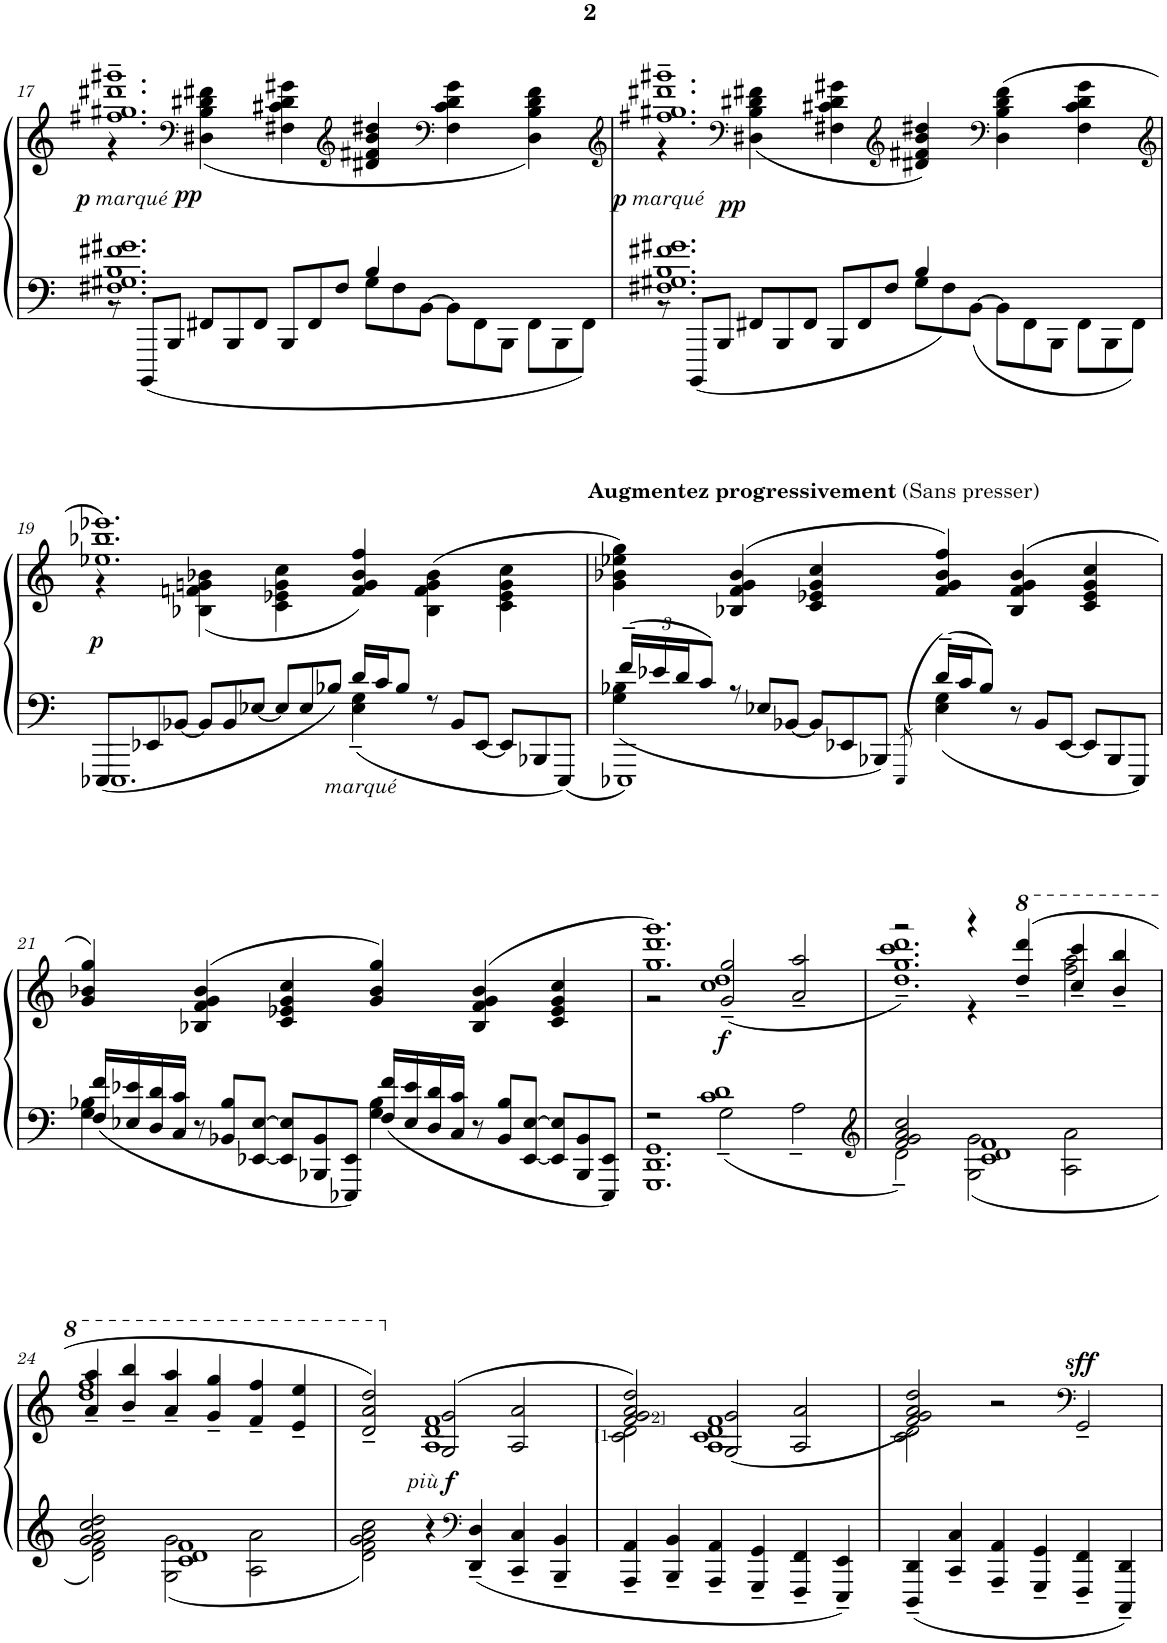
**kern	**kern	**dynam
*part1	*part1	*part1
*staff2	*staff1	*staff1/2
*I"Piano	*	*
*I'Pno.	*	*
!!LO:PB:g=z
*clefF4	*clefG2	*
*k[]	*k[]	*
*M3/2	*M3/2	*
=17	=17	=17
*^	*	*
*	*Xtuplet	*	*
*	*^	*^	*
!	!	!	!	!	!LO:DY:b
!	!	!	!	!	!LO:DY:n=1:b
1.F#X~< 1.G#X~< 1.B~< 1.f#X~< 1.g#X~<	12r	2.ryy	1.ff#X;<~ 1.gg#X;<~ 1.ddd#X;<~ 1.ggg#X;<~	4r	p other-dynamics
.	12BBBB/L	.	.	.	.
.	12BBB/J	.	.	.	.
*	*	*	*clefF4	*	*
!	!	!	!	!	!LO:DY:n=2:a=2
.	12FF#X/L	.	.	(4D#X\ 4B\ 4d#X\ 4f#X\	pp
.	12BBB/	.	.	.	.
.	12FF#/J	.	.	.	.
.	12BBB/L	.	.	4F#X\ 4c#X\ 4d#\ 4g#X\	.
.	12FF#/	.	.	.	.
.	12F#/J	.	.	.	.
*	*	*	*clefG2	*	*
.	12G#\L	4B/	.	4d#X/ 4f#X/ 4b/ 4dd#X/	.
.	12F#\	.	.	.	.
.	[>12BB\J	.	.	.	.
*	*	*	*clefF4	*	*
.	12BB\L]	2ryy	.	4F#\ 4c#\ 4d#\ 4g#\	.
.	12FF#\	.	.	.	.
.	12BBB\J	.	.	.	.
.	12FF#\L	.	.	4D#\ 4B\ 4d#\ 4f#\)	.
.	12BBB\	.	.	.	.
.	12FF#\J	.	.	.	.
=18	=18	=18	=18	=18	=18
*	*	*	*clefG2	*	*
!	!	!	!	!	!LO:DY:b
!	!	!	!	!	!LO:DY:n=1:b
1.F#X~< 1.G#X~< 1.B~< 1.f#X~< 1.g#X~<	12r	2.ryy	1.ff#X;<~ 1.gg#X;<~ 1.ddd#X;<~ 1.ggg#X;<~	4r	p other-dynamics
.	12BBBB/L	.	.	.	.
.	12BBB/J	.	.	.	.
*	*	*	*clefF4	*	*
!	!	!	!	!	!LO:DY:n=2:a=2
.	12FF#X/L	.	.	(4D#X\ 4B\ 4d#X\ 4f#X\	pp
.	12BBB/	.	.	.	.
.	12FF#/J	.	.	.	.
.	12BBB/L	.	.	4F#X\ 4c#X\ 4d#\ 4g#X\	.
.	12FF#/	.	.	.	.
.	12F#/J	.	.	.	.
*	*	*	*clefG2	*	*
.	12G#\L	4B/	.	4d#X/ 4f#X/ 4b/ 4dd#X/)	.
.	12F#\	.	.	.	.
.	[>12BB\J	.	.	.	.
*	*	*	*clefF4	*	*
.	12BB\L]	2ryy	.	(>4D#\ 4B\ 4d#\ 4f#\	.
.	12FF#\	.	.	.	.
.	12BBB\J	.	.	.	.
.	12FF#\L	.	.	4F#\ 4c#\ 4d#\ 4g#\	.
.	12BBB\	.	.	.	.
.	12FF#\J	.	.	.	.
!!LO:LB:g=z	!!
=19	=19	=19	=19	=19	=19
*	*	*	*clefG2	*	*
!	!	!	!	!	!LO:DY:b
12EEE-X/L	1.EEE-	2.ryy	1.ee-X 1.bb-X 1.eee-X)	4r	p
12EE-X/	.	.	.	.	.
[<12BB-X/J	.	.	.	.	.
12BB-/L]	.	.	.	(4B-X\ 4fn\ 4gn\ 4b-X\	.
12BB-/	.	.	.	.	.
[<12E-X/J	.	.	.	.	.
12E-/L]	.	.	.	4c\ 4e-X\ 4g\ 4cc\	.
12E-/	.	.	.	.	.
12B-X/J	.	.	.	.	.
!LO:TX:b:i:t=marqué	!	!	!	!	!
16d/LL	.	4E-\~ 4G\~	.	4f/ 4g/ 4b-/ 4ff/)	.
16c/J	.	.	.	.	.
8B-/J	.	.	.	.	.
12r	.	2ryy	.	(>4B-\ 4f\ 4g\ 4b-\	.
12BB-/L	.	.	.	.	.
[<12EE-/J	.	.	.	.	.
12EE-/L]	.	.	.	4c\ 4e-\ 4g\ 4cc\	.
12BBB-X/	.	.	.	.	.
12EEE-/J	.	.	.	.	.
*v	*v	*v	*	*	*
*	*v	*v	*
=20	=20	=20
*tuplet	*	*
*Xbrackettup	*	*
*^	*	*
*	*^	*	*
*	*	*^	*	*
!	!	!	!	!LO:TX:a:B:t=Augmentez progressivement	!
!	!	!	!	!LO:TX:a:t=(Sans presser)	!
24f~/LL	4G\ 4B-X\	1EEE-X	8.ryy	4g\ 4b-X\ 4ee-X\ 4gg\)	.
24e-X/	.	.	.	.	.
24d/J	.	.	.	.	.
8c/J	.	.	.	.	.
*	*	*v	*v	*	*
*Xtuplet	*	*	*	*
12r	2ryy	.	(>4B-X/ 4f/ 4g/ 4b-/	.
12E-X/L	.	.	.	.
[<12BB-X/J	.	.	.	.
12BB-/L]	.	.	4c/ 4e-X/ 4g/ 4cc/	.
12EE-X/	.	.	.	.
12BBB-X;</J	.	.	.	.
*	*	*^	*	*
.	.	.	8qEEE-/	.	.
.	.	.	16FF	.	.
16d~/LL	4E-\ 4G\	.	2.ryy	4f/ 4g/ 4b-/ 4ff/)	.
16c/J	.	.	.	.	.
8B-/J	.	.	.	.	.
12r	2ryy	2ryy	.	(>4B-/ 4f/ 4g/ 4b-/	.
12BB-/L	.	.	.	.	.
[<12EE-/J	.	.	.	.	.
12EE-/L]	.	.	.	4c/ 4e-/ 4g/ 4cc/	.
12BBB-/	.	.	.	.	.
12EEE-/J	.	.	.	.	.
*	*v	*v	*v	*	*
!!LO:LB:g=z
=21	=21	=21	=21
16F/ 16f/LL	4G\ 4B-X\	4g/ 4b-X/ 4gg/)	.
16E-X/ 16e-X/	.	.	.
16D/ 16d/	.	.	.
16C/ 16c/JJ	.	.	.
12r	2ryy	(>4B-X/ 4f/ 4g/ 4b-/	.
12BB-X/ 12B-/L	.	.	.
[12EE-X/ [12E-/J	.	.	.
12EE-/] 12E-/]L	.	4c/ 4e-X/ 4g/ 4cc/	.
12BBB-X/ 12BB-/	.	.	.
12EEE-X/ 12EE-/J	.	.	.
16F/ 16f/LL	4G\ 4B-\	4g/ 4b-/ 4gg/)	.
16E-/ 16e-/	.	.	.
16D/ 16d/	.	.	.
16C/ 16c/JJ	.	.	.
12r	2ryy	(>4B-/ 4f/ 4g/ 4b-/	.
12BB-/ 12B-/L	.	.	.
[12EE-/ [12E-/J	.	.	.
12EE-/] 12E-/]L	.	4c/ 4e-/ 4g/ 4cc/	.
12BBB-/ 12BB-/	.	.	.
12EEE-/ 12EE-/J	.	.	.
=22	=22	=22	=22
*	*^	*^	*
*	*	*	*	*^	*
2r	1.GGG 1.DD 1.GG	2ryy	1.gg 1.ddd 1.ggg)	2r	2ryy	.
!	!	!	!	!	!	!LO:DY:b
2G~<\	.	1c 1d	.	(<2g/~< 2gg/~<	1cc 1dd	f
2A~<\	.	.	.	2a/~< 2aa/~<	.	.
*v	*v	*v	*	*	*	*
=23	=23	=23	=23	=23
*clefG2	*	*	*	*
*^	*	*	*	*
2f/ 2g/ 2a/ 2cc/	2d~\	2r	1.dd~ 1.gg~ 1.ccc~ 1.ddd~)	2ryy	.
1c 1d 1f	2G\ 2g\	4r	.	4r	.
*	*	*8va	*	*	*
.	.	(4ddd/~< 4dddd/~<	.	4ryy	.
.	2A\ 2a\	4ccc/~< 4cccc/~<	.	2fff\ 2aaa\	.
.	.	4bb/~< 4bbb/~<	.	.	.
*	*	*	*v	*v	*
!!LO:LB:g=z
=24	=24	=24	=24	=24
2g/ 2a/ 2cc/ 2dd/	2d\ 2f\	4aa/~< 4aaa/~<	1ddd 1fff	.
.	.	4bb/~< 4bbb/~<	.	.
2G\ 2g\	1c 1d 1f	4aa/~< 4aaa/~<	.	.
.	.	4gg/~< 4ggg/~<	.	.
2A\ 2a\	.	4ff/~< 4fff/~<	2ryy	.
.	.	4ee/~< 4eee/~<	.	.
*v	*v	*	*	*
=25	=25	=25	=25
2d\ 2f\ 2g\ 2a\ 2cc\	2dd/~ 2aa/~ 2ddd/~)	2ryy	.
*	*X8va	*	*
!	!	!	!LO:DY:b
!	!	!	!LO:DY:n=1:b
4r	(2G/ 2g/	1A 1d 1f	other-dynamics f
*clefF4	*	*	*
4DD/~ 4D/~	.	.	.
4CC/~ 4C/~	2A/ 2a/	.	.
4BBB/~ 4BB/~	.	.	.
=26	=26	=26	=26
4AAA/~ 4AA/~	2f/ 2g/ 2a/ 2dd/)	2c\ 2d\	.
4BBB/~ 4BB/~	.	.	.
4AAA/~ 4AA/~	1A 1c 1d 1f	(2G/ 2g/	.
4GGG/~ 4GG/~	.	.	.
4FFF/~ 4FF/~	.	2A/ 2a/	.
4EEE/~ 4EE/~	.	.	.
=27	=27	=27	=27
4DDD/~ 4DD/~	2f/ 2g/ 2a/ 2dd/)	2c\ 2d\	.
4CC/~ 4C/~	.	.	.
4AAA/~ 4AA/~	2r	1ryy	.
4GGG/~ 4GG/~	.	.	.
*	*clefF4	*	*
!	!	!	!LO:DY:a
4FFF/~ 4FF/~	2GG~/	.	other-dynamics
4CCC/~ 4DD/~	.	.	.
*	*v	*v	*
=	=	=
*-	*-	*-
